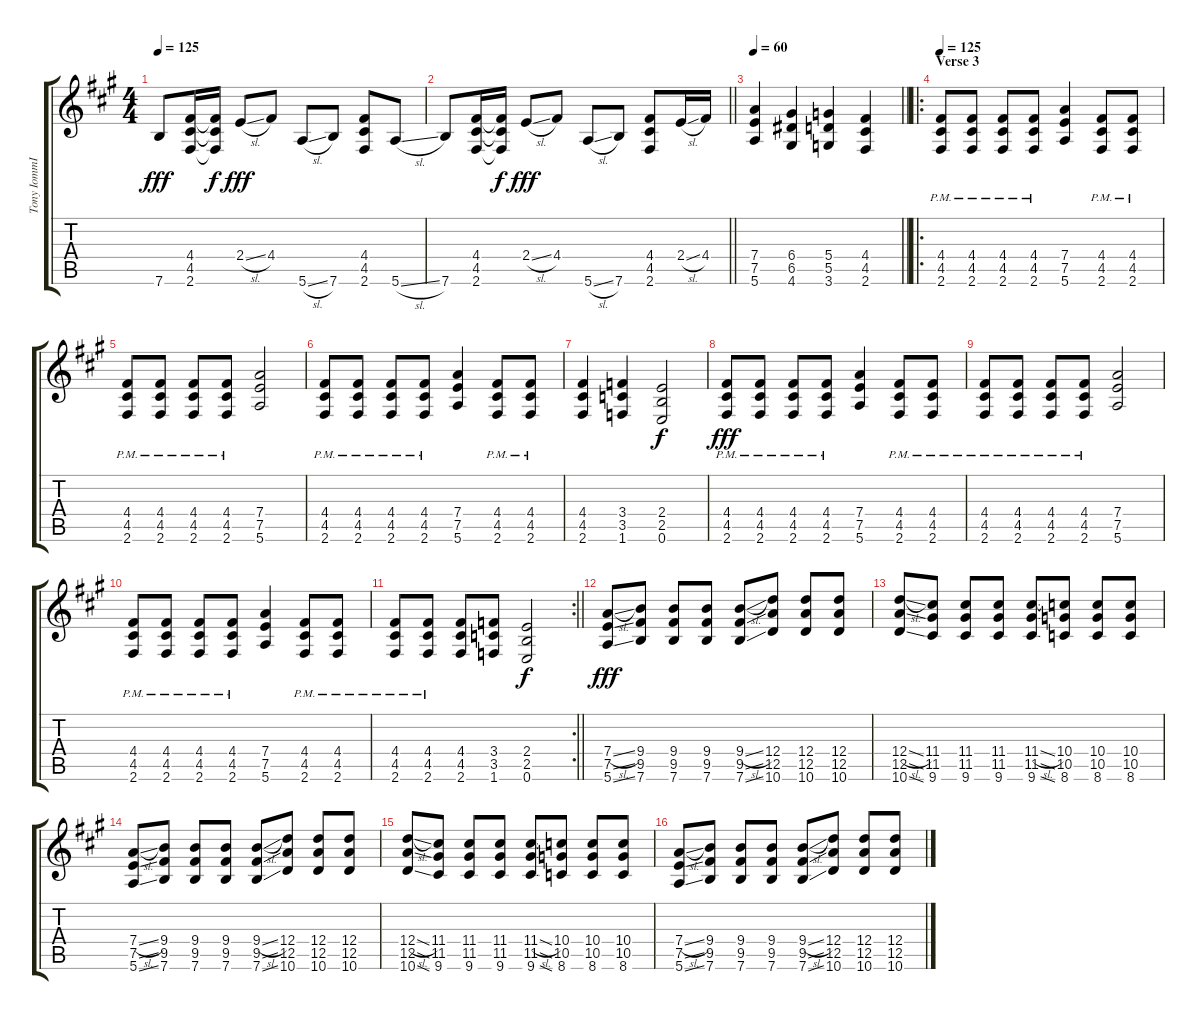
\track ("Tony IommI Rhythm" "Tony IommI") {instrument distortionguitar}
\staff {score tabs}
\tuning (E4 B3 G3 D3 A2 E2) {hide}
\ts (4 4)
\tempo 125
\clef g2
\ks a
7.6.8{dy fff} (4.4 4.5 2.6).16 (4.4{t} 4.5{t} 2.6{t}).16{dy f} 2.4{sl}.8{dy fff} 4.4.8 5.6{sl}.8 7.6.8 (4.4 4.5 2.6).8 5.6{sl}.8 |
\barLineRight lightlight
7.6.8 (4.4 4.5 2.6).16 (4.4{t} 4.5{t} 2.6{t}).16{dy f} 2.4{sl}.8{dy fff} 4.4.8 5.6{sl}.8 7.6.8 (4.4 4.5 2.6).8 2.4{sl}.16 4.4.16 |
\tempo 60
\barLineRight lightlight
(7.4 7.5 5.6).4 (6.4 6.5 4.6).4 (5.4 5.5 3.6).4 (4.4 4.5 2.6).4 |
\ro
\section ("" "Verse 3")
\tempo 125
(4.4 4.5{pm} 2.6{pm}).8 (4.4 4.5{pm} 2.6{pm}).8 (4.4 4.5{pm} 2.6{pm}).8 (4.4 4.5{pm} 2.6{pm}).8 (7.4 7.5 5.6).4 (4.4 4.5{pm} 2.6{pm}).8 (4.4 4.5{pm} 2.6{pm}).8 |
(4.4 4.5{pm} 2.6{pm}).8 (4.4 4.5{pm} 2.6{pm}).8 (4.4 4.5{pm} 2.6{pm}).8 (4.4 4.5{pm} 2.6{pm}).8 (7.4 7.5 5.6).2 |
(4.4 4.5{pm} 2.6{pm}).8 (4.4 4.5{pm} 2.6{pm}).8 (4.4 4.5{pm} 2.6{pm}).8 (4.4 4.5{pm} 2.6{pm}).8 (7.4 7.5 5.6).4 (4.4 4.5{pm} 2.6{pm}).8 (4.4 4.5{pm} 2.6{pm}).8 |
(4.4 4.5 2.6).4 (3.4 3.5 1.6).4 (2.4 2.5 0.6).2{dy f} |
(4.4 4.5{pm} 2.6{pm}).8{dy fff} (4.4 4.5{pm} 2.6{pm}).8 (4.4 4.5{pm} 2.6{pm}).8 (4.4 4.5{pm} 2.6{pm}).8 (7.4 7.5 5.6).4 (4.4 4.5{pm} 2.6{pm}).8 (4.4 4.5{pm} 2.6{pm}).8 |
(4.4 4.5{pm} 2.6{pm}).8 (4.4 4.5{pm} 2.6{pm}).8 (4.4 4.5{pm} 2.6{pm}).8 (4.4 4.5{pm} 2.6{pm}).8 (7.4 7.5 5.6).2 |
(4.4 4.5{pm} 2.6{pm}).8 (4.4 4.5{pm} 2.6{pm}).8 (4.4 4.5{pm} 2.6{pm}).8 (4.4 4.5{pm} 2.6{pm}).8 (7.4 7.5 5.6).4 (4.4 4.5{pm} 2.6{pm}).8 (4.4 4.5{pm} 2.6{pm}).8 |
\rc 2
\barLineRight lightlight
(4.4 4.5{pm} 2.6{pm}).8 (4.4 4.5{pm} 2.6{pm}).8 (4.4 4.5 2.6).8 (3.4 3.5 1.6).8 (2.4 2.5 0.6).2{dy f} |
(7.4{sl} 7.5{ss} 5.6{ss}).8{dy fff} (9.4 9.5 7.6).8 (9.4 9.5 7.6).8 (9.4 9.5 7.6).8 (9.4{sl} 9.5{ss} 7.6{ss}).8 (12.4 12.5 10.6).8 (12.4 12.5 10.6).8 (12.4 12.5 10.6).8 |
(12.4{sl} 12.5{ss} 10.6{ss}).8 (11.4 11.5 9.6).8 (11.4 11.5 9.6).8 (11.4 11.5 9.6).8 (11.4{sl} 11.5{ss} 9.6{ss}).8 (10.4 10.5 8.6).8 (10.4 10.5 8.6).8 (10.4 10.5 8.6).8 |
(7.4{sl} 7.5{ss} 5.6{ss}).8 (9.4 9.5 7.6).8 (9.4 9.5 7.6).8 (9.4 9.5 7.6).8 (9.4{sl} 9.5{ss} 7.6{ss}).8 (12.4 12.5 10.6).8 (12.4 12.5 10.6).8 (12.4 12.5 10.6).8 |
(12.4{sl} 12.5{ss} 10.6{ss}).8 (11.4 11.5 9.6).8 (11.4 11.5 9.6).8 (11.4 11.5 9.6).8 (11.4{sl} 11.5{ss} 9.6{ss}).8 (10.4 10.5 8.6).8 (10.4 10.5 8.6).8 (10.4 10.5 8.6).8 |
(7.4{sl} 7.5{ss} 5.6{ss}).8 (9.4 9.5 7.6).8 (9.4 9.5 7.6).8 (9.4 9.5 7.6).8 (9.4{sl} 9.5{ss} 7.6{ss}).8 (12.4 12.5 10.6).8 (12.4 12.5 10.6).8 (12.4 12.5 10.6).8
